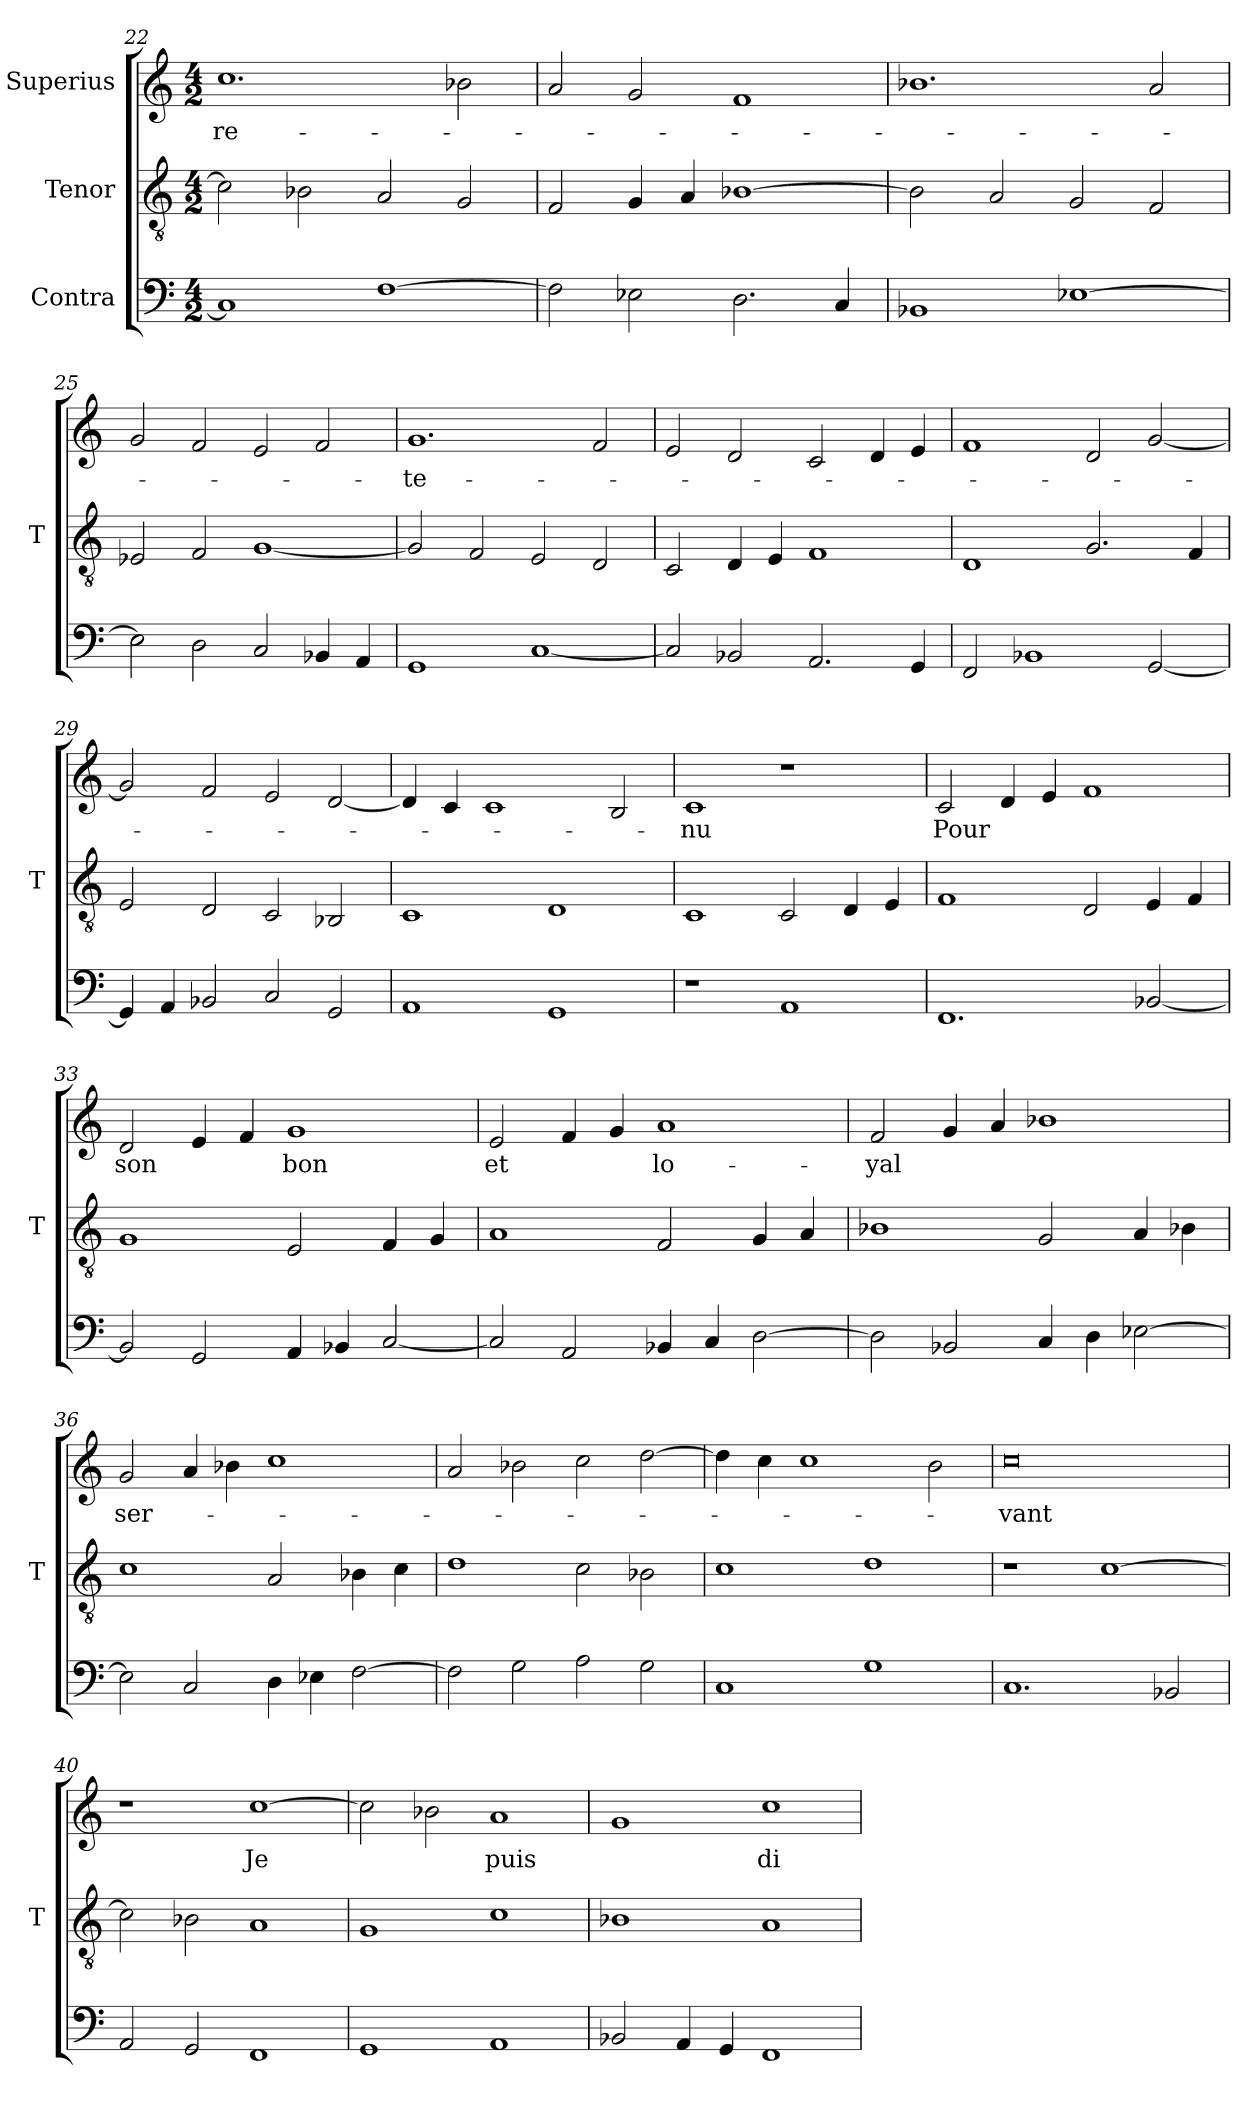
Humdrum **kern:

**kern	**kern	**kern	**text
*part3	*part2	*part1	*part1
*staff3	*staff2	*staff1	*staff1
*I"Contra	*I"Tenor	*I"Superius	*
*	*I'T	*	*
*clefF4	*clefGv2	*clefG2	*
*M4/2	*M4/2	*M4/2	*
=22	=22	=22	=22
1C]	2c]	1.cc	re-
.	2B-X	.	.
[1F	2A	.	.
.	2G	2b-X	.
=23	=23	=23	=23
2F]	2F	2a	.
2E-X	4G	2g	.
.	4A	.	.
2.D	[1B-X	1f	.
4C	.	.	.
=24	=24	=24	=24
1BB-X	2B-]	1.b-X	.
.	2A	.	.
[1E-X	2G	.	.
.	2F	2a	.
=25	=25	=25	=25
2E-]	2E-X	2g	.
2D	2F	2f	.
2C	[1G	2e	.
4BB-X	.	2f	.
4AA	.	.	.
=26	=26	=26	=26
1GG	2G]	1.g	-te-
.	2F	.	.
[1C	2E	.	.
.	2D	2f	.
=27	=27	=27	=27
2C]	2C	2e	.
2BB-X	4D	2d	.
.	4E	.	.
2.AA	1F	2c	.
.	.	4d	.
4GG	.	4e	.
=28	=28	=28	=28
2FF	1D	1f	.
1BB-X	.	.	.
.	2.G	2d	.
[2GG	.	[2g	.
.	4F	.	.
=29	=29	=29	=29
4GG]	2E	2g]	.
4AA	.	.	.
2BB-X	2D	2f	.
2C	2C	2e	.
2GG	2BB-X	[2d	.
=30	=30	=30	=30
1AA	1C	4d]	.
.	.	4c	.
.	.	1c	.
1GG	1D	.	.
.	.	2B	.
=31	=31	=31	=31
1r	1C	1c	-nu
1AA	2C	1r	.
.	4D	.	.
.	4E	.	.
=32	=32	=32	=32
1.FF	1F	2c	-Pour
.	.	4d	.
.	.	4e	.
.	2D	1f	.
[2BB-X	4E	.	.
.	4F	.	.
=33	=33	=33	=33
2BB-]	1G	2d	-son
2GG	.	4e	.
.	.	4f	.
4AA	2E	1g	-bon
4BB-X	.	.	.
[2C	4F	.	.
.	4G	.	.
=34	=34	=34	=34
2C]	1A	2e	-et
2AA	.	4f	.
.	.	4g	.
4BB-X	2F	1a	lo-
4C	.	.	.
[2D	4G	.	.
.	4A	.	.
=35	=35	=35	=35
2D]	1B-X	2f	-yal
2BB-X	.	4g	.
.	.	4a	.
4C	2G	1b-X	.
4D	.	.	.
[2E-X	4A	.	.
.	4B-X	.	.
=36	=36	=36	=36
2E-]	1c	2g	ser-
2C	.	4a	.
.	.	4b-X	.
4D	2A	1cc	.
4E-X	.	.	.
[2F	4B-X	.	.
.	4c	.	.
=37	=37	=37	=37
2F]	1d	2a	.
2G	.	2b-X	.
2A	2c	2cc	.
2G	2B-X	[2dd	.
=38	=38	=38	=38
1C	1c	4dd]	.
.	.	4cc	.
.	.	1cc	.
1G	1d	.	.
.	.	2b	.
=39	=39	=39	=39
1.C	1r	0cc	-vant
.	[1c	.	.
2BB-X	.	.	.
=40	=40	=40	=40
2AA	2c]	1r	.
2GG	2B-X	.	.
1FF	1A	[1cc	-Je
=41	=41	=41	=41
1GG	1G	2cc]	.
.	.	2b-X	.
1AA	1c	1a	-puis
=42	=42	=42	=42
2BB-X	1B-X	1g	.
4AA	.	.	.
4GG	.	.	.
1FF	1A	1cc	di-
=	=	=	=
*-	*-	*-	*-
